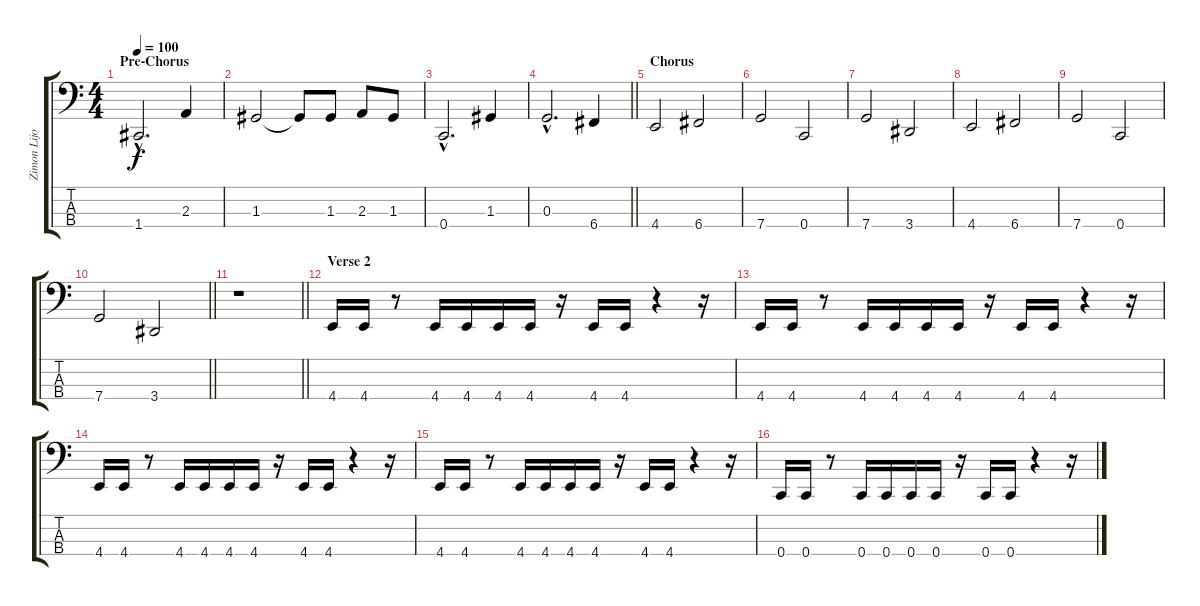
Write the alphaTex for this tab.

\track ("Zimon Lijoi" "Zimon Lijo") {instrument electricbassfinger}
\staff {score tabs}
\tuning (F2 C2 G1 C1) {hide}
\ts (4 4)
\section ("" "Pre-Chorus")
\tempo 100
\clef f4
\ks c
1.4{hac}.2{d dy f} 2.3.4 |
1.3.2 1.3{t}.8 1.3.8 2.3.8 1.3.8 |
0.4{hac}.2{d} 1.3.4 |
\barLineRight lightlight
0.3{hac}.2{d} 6.4.4 |
\section ("" "Chorus")
4.4.2 6.4.2 |
7.4.2 0.4.2 |
7.4.2 3.4.2 |
4.4.2 6.4.2 |
7.4.2 0.4.2 |
\barLineRight lightlight
7.4.2 3.4.2 |
\section ("" "")
\barLineRight lightlight
r.1 |
\section ("" "Verse 2")
4.4.16 4.4.16 r.8 4.4.16 4.4.16 4.4.16 4.4.16 r.16 4.4.16 4.4.16 r.4 r.16 |
4.4.16 4.4.16 r.8 4.4.16 4.4.16 4.4.16 4.4.16 r.16 4.4.16 4.4.16 r.4 r.16 |
4.4.16 4.4.16 r.8 4.4.16 4.4.16 4.4.16 4.4.16 r.16 4.4.16 4.4.16 r.4 r.16 |
4.4.16 4.4.16 r.8 4.4.16 4.4.16 4.4.16 4.4.16 r.16 4.4.16 4.4.16 r.4 r.16 |
0.4.16 0.4.16 r.8 0.4.16 0.4.16 0.4.16 0.4.16 r.16 0.4.16 0.4.16 r.4 r.16
